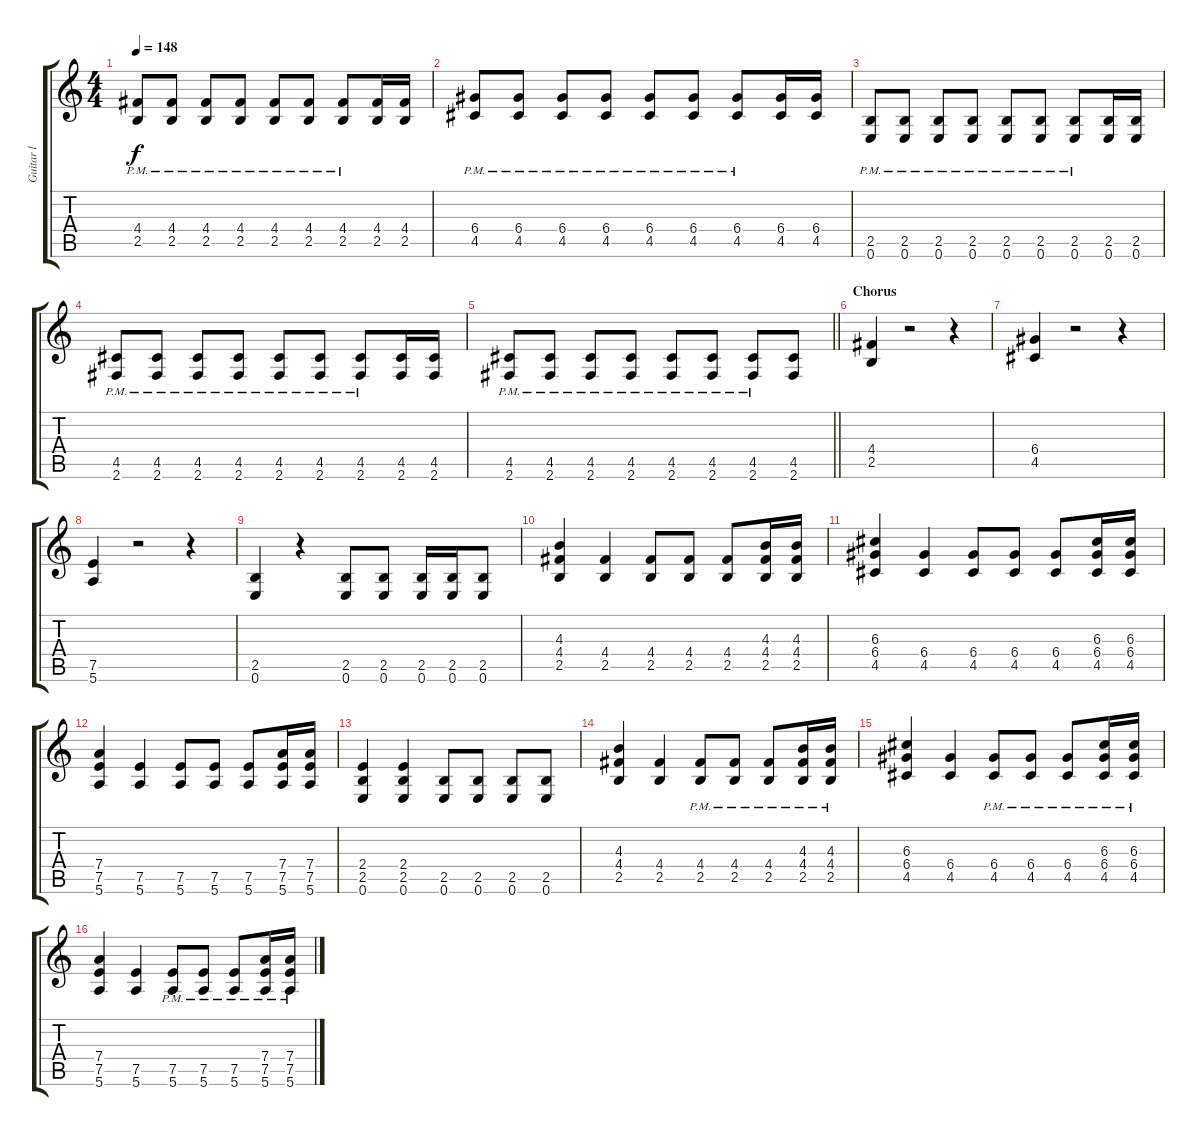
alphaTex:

\track ("Guitar l" "Guitar l") {instrument distortionguitar}
\staff {score tabs}
\tuning (E4 B3 G3 D3 A2 E2) {hide}
\ts (4 4)
\tempo 148
\clef g2
\ks c
(4.4{pm} 2.5{pm}).8{dy f} (4.4{pm} 2.5{pm}).8 (4.4{pm} 2.5{pm}).8 (4.4{pm} 2.5{pm}).8 (4.4{pm} 2.5{pm}).8 (4.4{pm} 2.5{pm}).8 (4.4{pm} 2.5{pm}).8 (4.4 2.5).16 (4.4 2.5).16 |
(6.4{pm} 4.5{pm}).8 (6.4{pm} 4.5{pm}).8 (6.4{pm} 4.5{pm}).8 (6.4{pm} 4.5{pm}).8 (6.4{pm} 4.5{pm}).8 (6.4{pm} 4.5{pm}).8 (6.4{pm} 4.5{pm}).8 (6.4 4.5).16 (6.4 4.5).16 |
(2.5{pm} 0.6{pm}).8 (2.5{pm} 0.6{pm}).8 (2.5{pm} 0.6{pm}).8 (2.5{pm} 0.6{pm}).8 (2.5{pm} 0.6{pm}).8 (2.5{pm} 0.6{pm}).8 (2.5{pm} 0.6{pm}).8 (2.5 0.6).16 (2.5 0.6).16 |
(4.5{pm} 2.6{pm}).8 (4.5{pm} 2.6{pm}).8 (4.5{pm} 2.6{pm}).8 (4.5{pm} 2.6{pm}).8 (4.5{pm} 2.6{pm}).8 (4.5{pm} 2.6{pm}).8 (4.5{pm} 2.6{pm}).8 (4.5 2.6).16 (4.5 2.6).16 |
\barLineRight lightlight
(4.5{pm} 2.6{pm}).8 (4.5{pm} 2.6{pm}).8 (4.5{pm} 2.6{pm}).8 (4.5{pm} 2.6{pm}).8 (4.5{pm} 2.6{pm}).8 (4.5{pm} 2.6{pm}).8 (4.5{pm} 2.6{pm}).8 (4.5 2.6).8 |
\section ("" "Chorus")
(4.4 2.5).4 r.2 r.4 |
(6.4 4.5).4 r.2 r.4 |
(7.5 5.6).4 r.2 r.4 |
(2.5 0.6).4 r.4 (2.5 0.6).8 (2.5 0.6).8 (2.5 0.6).16 (2.5 0.6).16 (2.5 0.6).8 |
(4.3 4.4 2.5).4 (4.4 2.5).4 (4.4 2.5).8 (4.4 2.5).8 (4.4 2.5).8 (4.3 4.4 2.5).16 (4.3 4.4 2.5).16 |
(6.3 6.4 4.5).4 (6.4 4.5).4 (6.4 4.5).8 (6.4 4.5).8 (6.4 4.5).8 (6.3 6.4 4.5).16 (6.3 6.4 4.5).16 |
(7.4 7.5 5.6).4 (7.5 5.6).4 (7.5 5.6).8 (7.5 5.6).8 (7.5 5.6).8 (7.4 7.5 5.6).16 (7.4 7.5 5.6).16 |
(2.4 2.5 0.6).4 (2.4 2.5 0.6).4 (2.5 0.6).8 (2.5 0.6).8 (2.5 0.6).8 (2.5 0.6).8 |
(4.3 4.4 2.5).4 (4.4 2.5).4 (4.4{pm} 2.5{pm}).8 (4.4{pm} 2.5{pm}).8 (4.4{pm} 2.5{pm}).8 (4.3{pm} 4.4{pm} 2.5{pm}).16 (4.3{pm} 4.4{pm} 2.5{pm}).16 |
(6.3 6.4 4.5).4 (6.4 4.5).4 (6.4{pm} 4.5{pm}).8 (6.4{pm} 4.5{pm}).8 (6.4{pm} 4.5{pm}).8 (6.3{pm} 6.4{pm} 4.5{pm}).16 (6.3{pm} 6.4{pm} 4.5{pm}).16 |
(7.4 7.5 5.6).4 (7.5 5.6).4 (7.5{pm} 5.6{pm}).8 (7.5{pm} 5.6{pm}).8 (7.5{pm} 5.6{pm}).8 (7.4{pm} 7.5{pm} 5.6{pm}).16 (7.4{pm} 7.5{pm} 5.6{pm}).16
